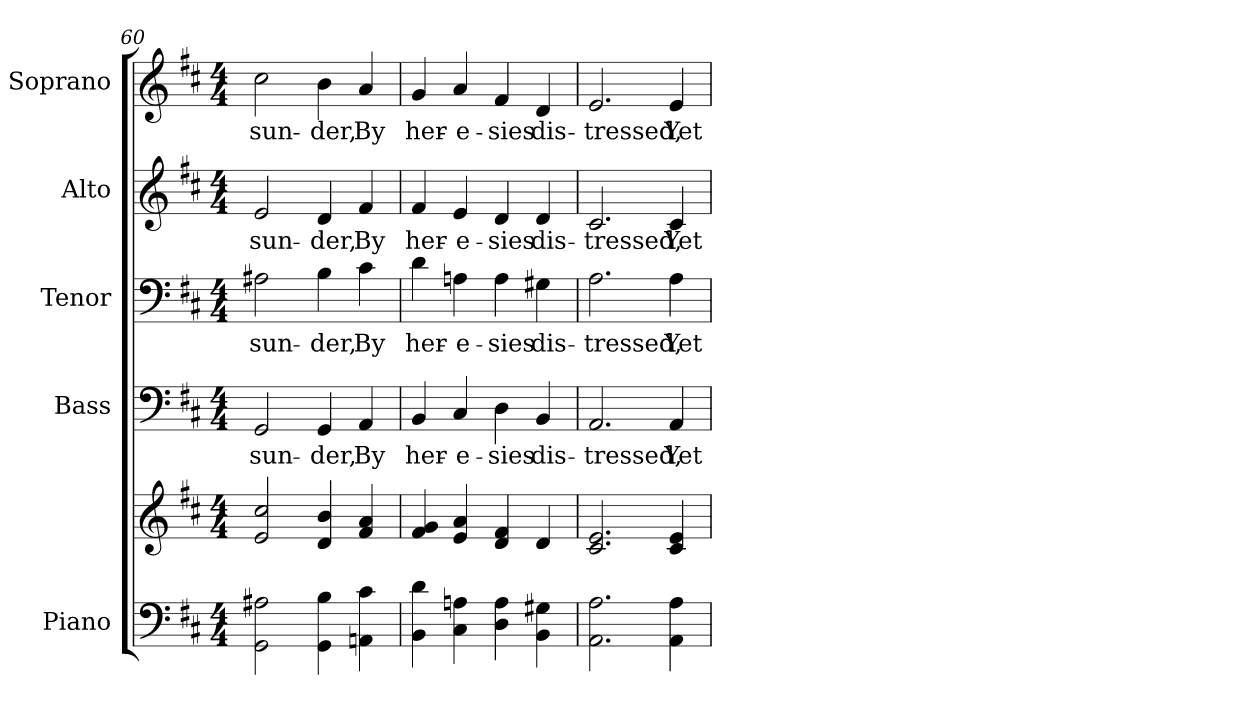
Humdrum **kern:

**kern	**kern	**kern	**text	**kern	**text	**kern	**text	**kern	**text
*part5	*part5	*part4	*part4	*part3	*part3	*part2	*part2	*part1	*part1
*staff6	*staff5	*staff4	*staff4	*staff3	*staff3	*staff2	*staff2	*staff1	*staff1
*I"Piano	*	*I"Bass	*	*I"Tenor	*	*I"Alto	*	*I"Soprano	*
*I'Pno.	*	*I'B.	*	*I'T.	*	*I'A.	*	*I'S.	*
!!LO:PB:g=z
*clefF4	*clefG2	*clefF4	*	*clefF4	*	*clefG2	*	*clefG2	*
*k[f#c#]	*k[f#c#]	*k[f#c#]	*	*k[f#c#]	*	*k[f#c#]	*	*k[f#c#]	*
*D:	*D:	*D:	*	*D:	*	*D:	*	*D:	*
*M4/4	*M4/4	*M4/4	*	*M4/4	*	*M4/4	*	*M4/4	*
=60	=60	=60	=60	=60	=60	=60	=60	=60	=60
!	!	!	!LO:LY:b:color=#000000	!	!	!	!	!	!
!	!	!	!	!	!LO:LY:b:color=#000000	!	!	!	!
!	!	!	!	!	!	!	!LO:LY:b:color=#000000	!	!
!	!	!	!	!	!	!	!	!	!LO:LY:b:color=#000000
2GGi\ 2A#Xi	2ei/ 2cc#i	2GGi/	-sun-	2A#Xi\	-sun-	2ei/	-sun-	2cc#i\	-sun-
!	!	!	!LO:LY:b:color=#000000	!	!	!	!	!	!
!	!	!	!	!	!LO:LY:b:color=#000000	!	!	!	!
!	!	!	!	!	!	!	!LO:LY:b:color=#000000	!	!
!	!	!	!	!	!	!	!	!	!LO:LY:b:color=#000000
4GGi\ 4Bi	4di/ 4bi	4GGi/	-der,	4Bi\	-der,	4di/	-der,	4bi\	-der,
!	!	!	!LO:LY:b:color=#000000	!	!	!	!	!	!
!	!	!	!	!	!LO:LY:b:color=#000000	!	!	!	!
!	!	!	!	!	!	!	!LO:LY:b:color=#000000	!	!
!	!	!	!	!	!	!	!	!	!LO:LY:b:color=#000000
4AAni\ 4c#i	4f#i/ 4ai	4AAi/	By	4c#i\	By	4f#i/	By	4ai/	By
=61	=61	=61	=61	=61	=61	=61	=61	=61	=61
!	!	!	!LO:LY:b:color=#000000	!	!	!	!	!	!
!	!	!	!	!	!LO:LY:b:color=#000000	!	!	!	!
!	!	!	!	!	!	!	!LO:LY:b:color=#000000	!	!
!	!	!	!	!	!	!	!	!	!LO:LY:b:color=#000000
4BBi\ 4di	4f#i/ 4gi	4BBi/	her-	4di\	her-	4f#i/	her-	4gi/	her-
!	!	!	!LO:LY:b:color=#000000	!	!	!	!	!	!
!	!	!	!	!	!LO:LY:b:color=#000000	!	!	!	!
!	!	!	!	!	!	!	!LO:LY:b:color=#000000	!	!
!	!	!	!	!	!	!	!	!	!LO:LY:b:color=#000000
4C#i\ 4Ani	4ei/ 4ai	4C#i/	-e-	4Ani\	-e-	4ei/	-e-	4ai/	-e-
!	!	!	!LO:LY:b:color=#000000	!	!	!	!	!	!
!	!	!	!	!	!LO:LY:b:color=#000000	!	!	!	!
!	!	!	!	!	!	!	!LO:LY:b:color=#000000	!	!
!	!	!	!	!	!	!	!	!	!LO:LY:b:color=#000000
4Di\ 4Ai	4di/ 4f#i	4Di\	-sies	4Ai\	-sies	4di/	-sies	4f#i/	-sies
!	!	!	!LO:LY:b:color=#000000	!	!	!	!	!	!
!	!	!	!	!	!LO:LY:b:color=#000000	!	!	!	!
!	!	!	!	!	!	!	!LO:LY:b:color=#000000	!	!
!	!	!	!	!	!	!	!	!	!LO:LY:b:color=#000000
4BBi\ 4G#Xi	4di/	4BBi/	dis-	4G#Xi\	dis-	4di/	dis-	4di/	dis-
!!LO:PB:g=z
=62	=62	=62	=62	=62	=62	=62	=62	=62	=62
!	!	!	!LO:LY:b:color=#000000	!	!	!	!	!	!
!	!	!	!	!	!LO:LY:b:color=#000000	!	!	!	!
!	!	!	!	!	!	!	!LO:LY:b:color=#000000	!	!
!	!	!	!	!	!	!	!	!	!LO:LY:b:color=#000000
2.AAi\ 2.Ai	2.c#i/ 2.ei	2.AAi/	-tressed,	2.Ai\	-tressed,	2.c#i/	-tressed,	2.ei/	-tressed,
!	!	!	!LO:LY:b:color=#000000	!	!	!	!	!	!
!	!	!	!	!	!LO:LY:b:color=#000000	!	!	!	!
!	!	!	!	!	!	!	!LO:LY:b:color=#000000	!	!
!	!	!	!	!	!	!	!	!	!LO:LY:b:color=#000000
4AAi\ 4Ai	4c#i/ 4ei	4AAi/	Yet	4Ai\	Yet	4c#i/	Yet	4ei/	Yet
=	=	=	=	=	=	=	=	=	=
*-	*-	*-	*-	*-	*-	*-	*-	*-	*-
